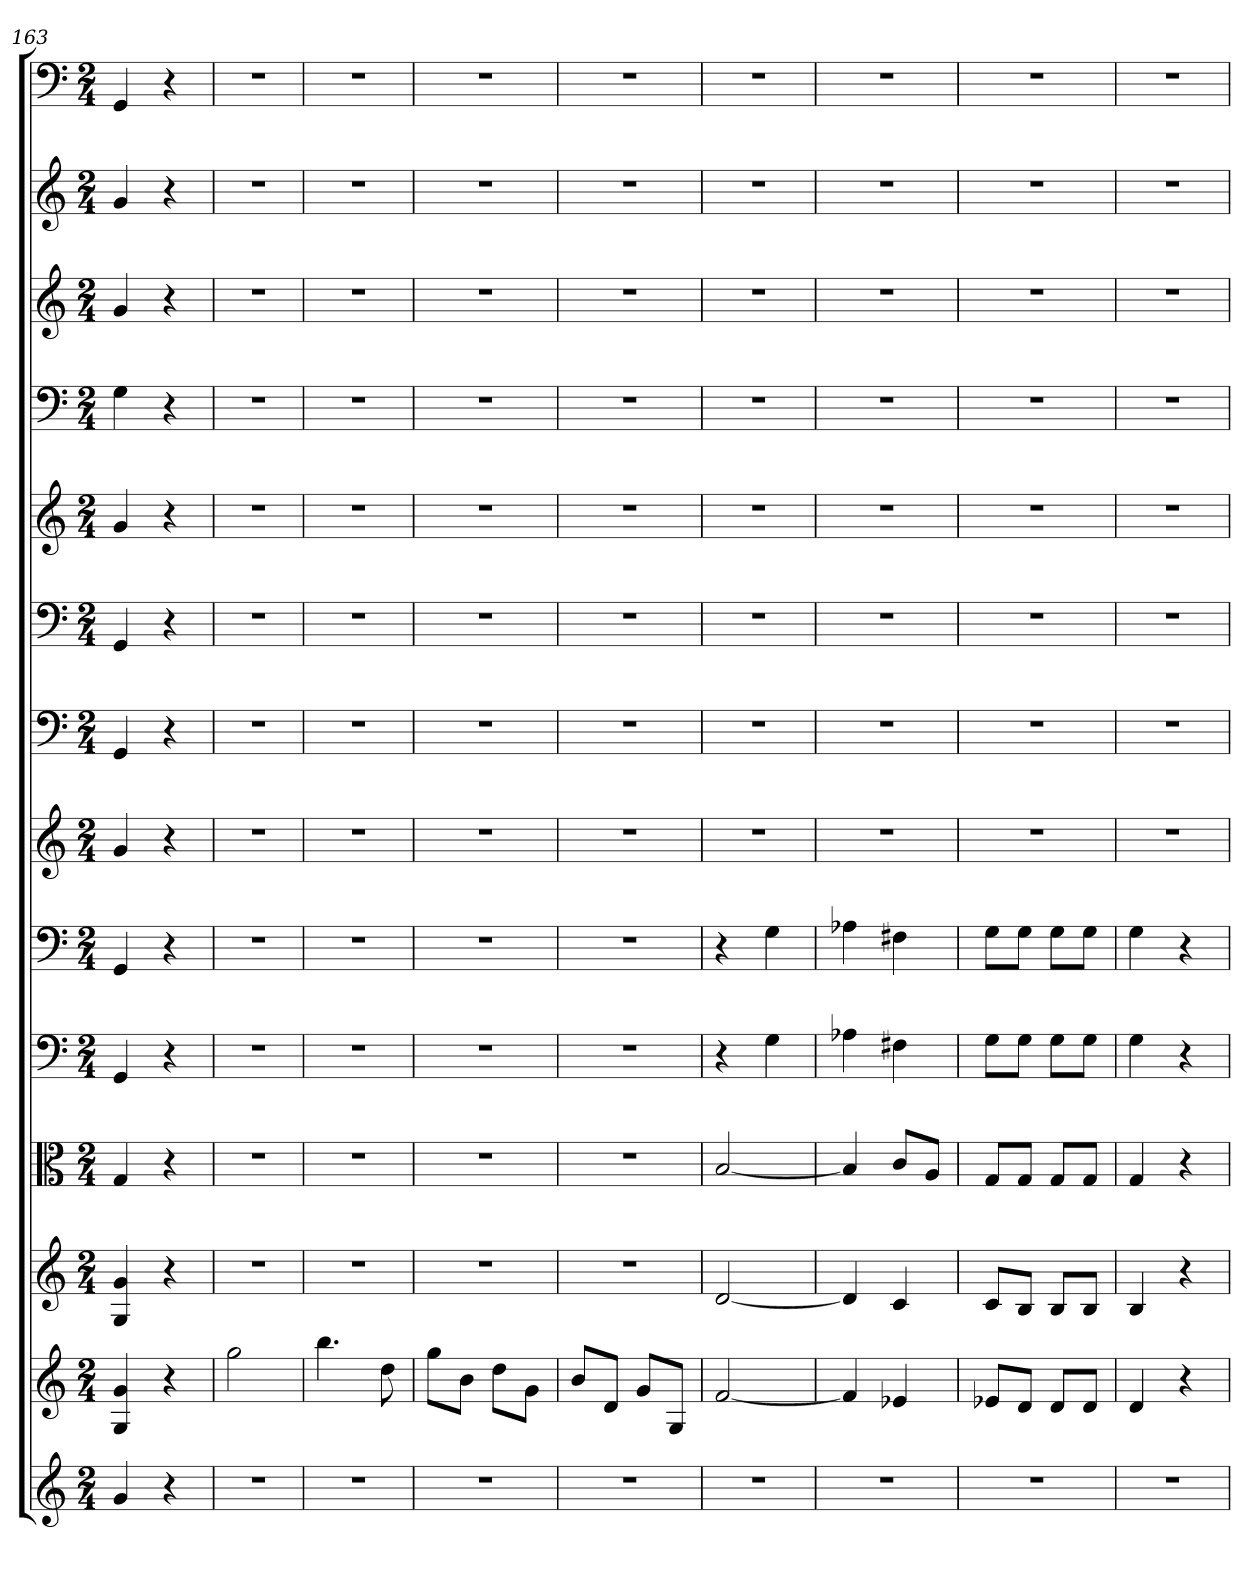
**kern	**kern	**kern	**kern	**kern	**kern	**kern	**kern	**kern	**kern	**kern	**kern	**kern	**kern
*part14	*part13	*part12	*part11	*part10	*part9	*part8	*part7	*part6	*part5	*part4	*part3	*part2	*part1
*staff14	*staff13	*staff12	*staff11	*staff10	*staff9	*staff8	*staff7	*staff6	*staff5	*staff4	*staff3	*staff2	*staff1
*	*	*	*clefC3	*clefF4	*clefF4	*	*clefF4	*clefF4	*	*	*	*	*clefF4
*k[]	*k[]	*k[]	*k[]	*k[]	*k[]	*k[]	*k[]	*k[]	*k[]	*k[]	*k[]	*k[]	*k[]
*C:	*C:	*C:	*C:	*C:	*C:	*C:	*C:	*C:	*C:	*C:	*C:	*C:	*C:
*M2/4	*M2/4	*M2/4	*M2/4	*M2/4	*M2/4	*M2/4	*M2/4	*M2/4	*M2/4	*M2/4	*M2/4	*M2/4	*M2/4
=163	=163	=163	=163	=163	=163	=163	=163	=163	=163	=163	=163	=163	=163
4g	4G 4g	4G 4g	4G	4GG	4GG	4g	4GG	4GG	4g	4G	4g	4g	4GG
4r	4r	4r	4r	4r	4r	4r	4r	4r	4r	4r	4r	4r	4r
=164	=164	=164	=164	=164	=164	=164	=164	=164	=164	=164	=164	=164	=164
2r	2gg	2r	2r	2r	2r	2r	2r	2r	2r	2r	2r	2r	2r
=165	=165	=165	=165	=165	=165	=165	=165	=165	=165	=165	=165	=165	=165
2r	4.bb	2r	2r	2r	2r	2r	2r	2r	2r	2r	2r	2r	2r
.	8dd	.	.	.	.	.	.	.	.	.	.	.	.
=166	=166	=166	=166	=166	=166	=166	=166	=166	=166	=166	=166	=166	=166
2r	8ggL	2r	2r	2r	2r	2r	2r	2r	2r	2r	2r	2r	2r
.	8bJ	.	.	.	.	.	.	.	.	.	.	.	.
.	8ddL	.	.	.	.	.	.	.	.	.	.	.	.
.	8gJ	.	.	.	.	.	.	.	.	.	.	.	.
=167	=167	=167	=167	=167	=167	=167	=167	=167	=167	=167	=167	=167	=167
2r	8bL	2r	2r	2r	2r	2r	2r	2r	2r	2r	2r	2r	2r
.	8dJ	.	.	.	.	.	.	.	.	.	.	.	.
.	8gL	.	.	.	.	.	.	.	.	.	.	.	.
.	8GJ	.	.	.	.	.	.	.	.	.	.	.	.
=168	=168	=168	=168	=168	=168	=168	=168	=168	=168	=168	=168	=168	=168
2r	[2f	[2d	[2B	4r	4r	2r	2r	2r	2r	2r	2r	2r	2r
.	.	.	.	4G	4G	.	.	.	.	.	.	.	.
=169	=169	=169	=169	=169	=169	=169	=169	=169	=169	=169	=169	=169	=169
2r	4f]	4d]	4B]	4A-X	4A-X	2r	2r	2r	2r	2r	2r	2r	2r
.	4e-X	4c	8c/L	4F#X	4F#X	.	.	.	.	.	.	.	.
.	.	.	8A/J	.	.	.	.	.	.	.	.	.	.
=170	=170	=170	=170	=170	=170	=170	=170	=170	=170	=170	=170	=170	=170
2r	8e-XL	8cL	8G/L	8G\L	8G\L	2r	2r	2r	2r	2r	2r	2r	2r
.	8dJ	8BJ	8G/J	8G\J	8G\J	.	.	.	.	.	.	.	.
.	8dL	8BL	8G/L	8G\L	8G\L	.	.	.	.	.	.	.	.
.	8dJ	8BJ	8G/J	8G\J	8G\J	.	.	.	.	.	.	.	.
=171	=171	=171	=171	=171	=171	=171	=171	=171	=171	=171	=171	=171	=171
2r	4d	4B	4G	4G	4G	2r	2r	2r	2r	2r	2r	2r	2r
.	4r	4r	4r	4r	4r	.	.	.	.	.	.	.	.
=	=	=	=	=	=	=	=	=	=	=	=	=	=
*-	*-	*-	*-	*-	*-	*-	*-	*-	*-	*-	*-	*-	*-
